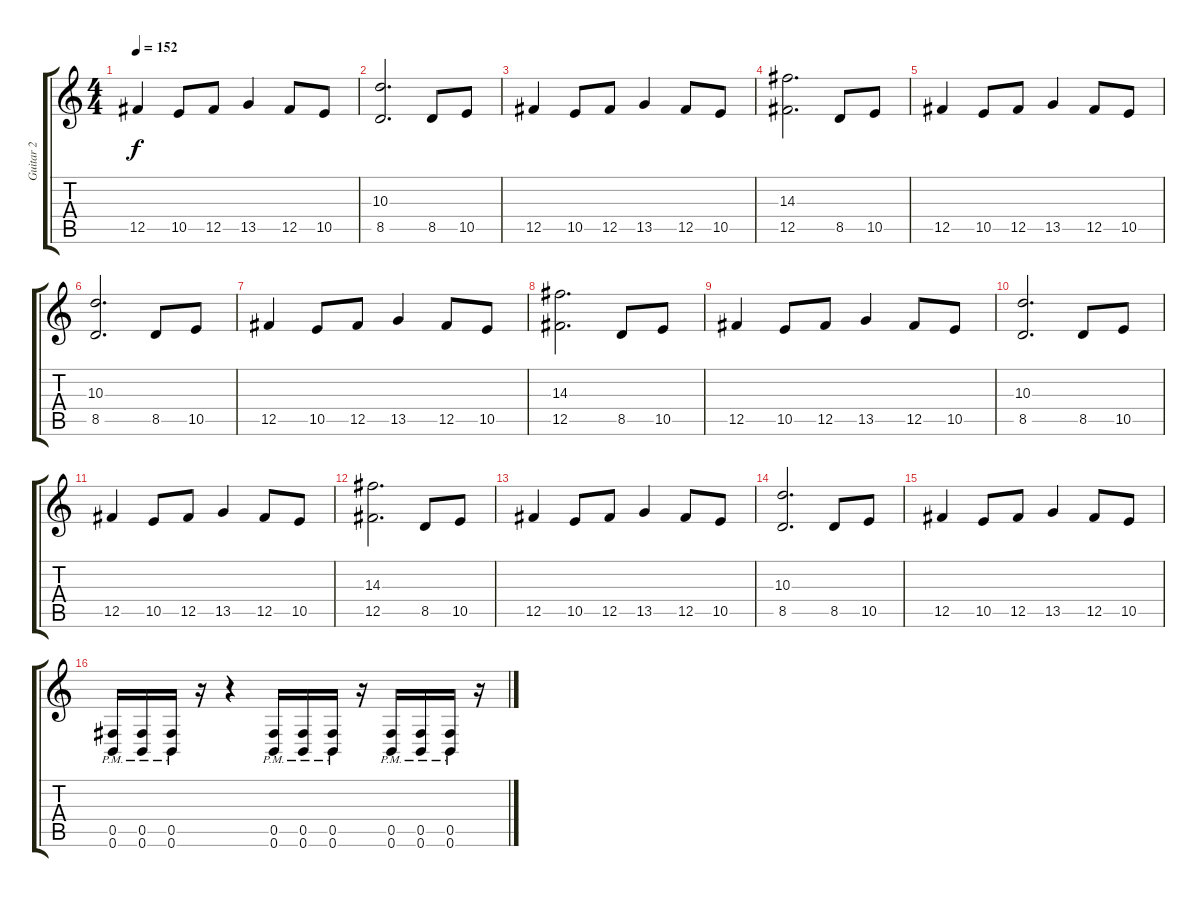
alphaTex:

\track ("Guitar 2" "Guitar 2") {instrument distortionguitar}
\staff {score tabs}
\tuning (Db4 Ab3 E3 B2 Gb2 B1) {hide}
\ts (4 4)
\tempo 152
\clef g2
\ks c
12.5.4{dy f} 10.5.8 12.5.8 13.5.4 12.5.8 10.5.8 |
(10.3 8.5).2{d} 8.5.8 10.5.8 |
12.5.4 10.5.8 12.5.8 13.5.4 12.5.8 10.5.8 |
(14.3 12.5).2{d} 8.5.8 10.5.8 |
12.5.4 10.5.8 12.5.8 13.5.4 12.5.8 10.5.8 |
(10.3 8.5).2{d} 8.5.8 10.5.8 |
12.5.4 10.5.8 12.5.8 13.5.4 12.5.8 10.5.8 |
(14.3 12.5).2{d} 8.5.8 10.5.8 |
12.5.4 10.5.8 12.5.8 13.5.4 12.5.8 10.5.8 |
(10.3 8.5).2{d} 8.5.8 10.5.8 |
12.5.4 10.5.8 12.5.8 13.5.4 12.5.8 10.5.8 |
(14.3 12.5).2{d} 8.5.8 10.5.8 |
12.5.4 10.5.8 12.5.8 13.5.4 12.5.8 10.5.8 |
(10.3 8.5).2{d} 8.5.8 10.5.8 |
12.5.4 10.5.8 12.5.8 13.5.4 12.5.8 10.5.8 |
(0.5{pm} 0.6{pm}).16 (0.5{pm} 0.6{pm}).16 (0.5{pm} 0.6{pm}).16 r.16 r.4 (0.5{pm} 0.6{pm}).16 (0.5{pm} 0.6{pm}).16 (0.5{pm} 0.6{pm}).16 r.16 (0.5{pm} 0.6{pm}).16 (0.5{pm} 0.6{pm}).16 (0.5{pm} 0.6{pm}).16 r.16
